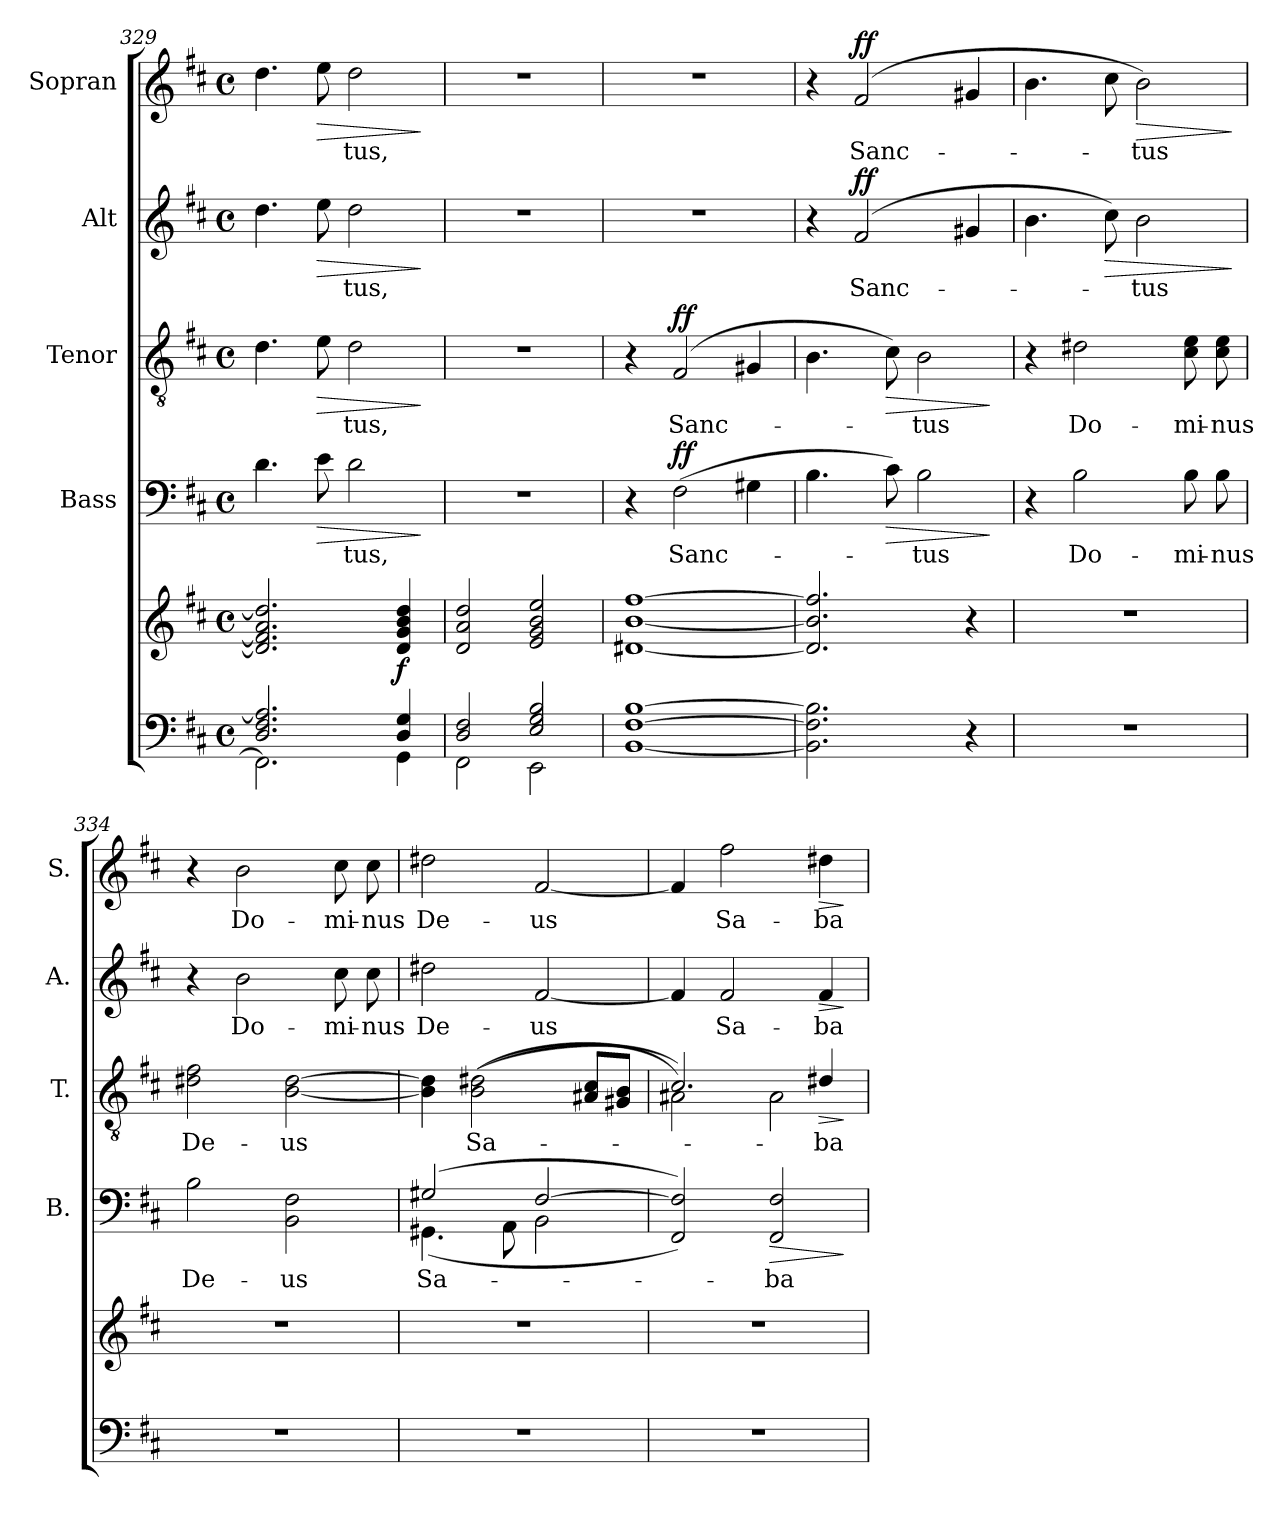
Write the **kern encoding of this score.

**kern	**kern	**dynam	**kern	**text	**dynam	**kern	**text	**dynam	**kern	**text	**dynam	**kern	**text	**dynam
*part5	*part5	*part5	*part4	*part4	*part4	*part3	*part3	*part3	*part2	*part2	*part2	*part1	*part1	*part1
*staff6	*staff5	*staff5/6	*staff4	*staff4	*staff4	*staff3	*staff3	*staff3	*staff2	*staff2	*staff2	*staff1	*staff1	*staff1
*	*	*	*I"Bass	*	*	*I"Tenor	*	*	*I"Alt	*	*	*I"Sopran	*	*
*	*	*	*I'B.	*	*	*I'T.	*	*	*I'A.	*	*	*I'S.	*	*
*clefF4	*clefG2	*	*clefF4	*	*	*clefGv2	*	*	*clefG2	*	*	*clefG2	*	*
*k[f#c#]	*k[f#c#]	*	*k[f#c#]	*	*	*k[f#c#]	*	*	*k[f#c#]	*	*	*k[f#c#]	*	*
*D:	*D:	*	*D:	*	*	*D:	*	*	*D:	*	*	*D:	*	*
*M4/4	*M4/4	*	*M4/4	*	*	*M4/4	*	*	*M4/4	*	*	*M4/4	*	*
*met(c)	*met(c)	*	*met(c)	*	*	*met(c)	*	*	*met(c)	*	*	*met(c)	*	*
=329	=329	=329	=329	=329	=329	=329	=329	=329	=329	=329	=329	=329	=329	=329
*^	*	*	*	*	*	*	*	*	*	*	*	*	*	*
2.D/ 2.F#/ 2.A/]	2.FF#\]	2.d/] 2.f#/] 2.a/ 2.dd/]	.	4.d\	.	.	4.d\	.	.	4.dd\	.	.	4.dd\	.	.
!	!	!	!	!	!	!LO:HP:b	!	!	!LO:HP:b	!	!	!LO:HP:b	!	!	!LO:HP:b
.	.	.	.	8e\	.	>	8e\	.	>	8ee\	.	>	8ee\	.	>
!	!	!	!	!	!LO:LY:b	!	!	!LO:LY:b	!	!	!LO:LY:b	!	!	!LO:LY:b	!
.	.	.	.	2d\	-tus,	.	2d\	-tus,	.	2dd\	-tus,	.	2dd\	-tus,	.
!	!	!	!LO:DY:b	!	!	!	!	!	!	!	!	!	!	!	!
4D/ 4G/	4GG\	4d/ 4g/ 4b/ 4dd/	f	.	.	.	.	.	.	.	.	.	.	.	.
*v	*v	*	*	*	*	*	*	*	*	*	*	*	*	*	*
.	.	.	.	.	]	.	.	]	.	.	]	.	.	]
=330	=330	=330	=330	=330	=330	=330	=330	=330	=330	=330	=330	=330	=330	=330
*^	*	*	*	*	*	*	*	*	*	*	*	*	*	*
2D/ 2F#/	2FF#\	2d/ 2a/ 2dd/	.	1r	.	.	1r	.	.	1r	.	.	1r	.	.
2E/ 2G/ 2B/	2EE\	2e/ 2g/ 2b/ 2ee/	.	.	.	.	.	.	.	.	.	.	.	.	.
*v	*v	*	*	*	*	*	*	*	*	*	*	*	*	*	*
=331	=331	=331	=331	=331	=331	=331	=331	=331	=331	=331	=331	=331	=331	=331
[1BB [1F# [1B	[1d#X [1b [1ff#	.	4r	.	.	4r	.	.	1r	.	.	1r	.	.
!	!	!	!	!LO:LY:b	!LO:DY:a	!	!LO:LY:b	!LO:DY:a	!	!	!	!	!	!
.	.	.	(>2F#\	Sanc-	ff	(2F#/	Sanc-	ff	.	.	.	.	.	.
.	.	.	4G#X\	.	.	4G#X/	.	.	.	.	.	.	.	.
!!LO:LB:g=z
=332	=332	=332	=332	=332	=332	=332	=332	=332	=332	=332	=332	=332	=332	=332
2.BB\] 2.F#\] 2.B\]	2.d#/] 2.b/] 2.ff#/]	.	4.B\	.	.	4.B\	.	.	4r	.	.	4r	.	.
!	!	!	!	!	!	!	!	!	!	!LO:LY:b	!LO:DY:a	!	!LO:LY:b	!LO:DY:a
.	.	.	.	.	.	.	.	.	(2f#/	Sanc-	ff	(2f#/	Sanc-	ff
!	!	!	!	!	!LO:HP:b	!	!	!LO:HP:b	!	!	!	!	!	!
.	.	.	8c#\)	.	>	8c#\)	.	>	.	.	.	.	.	.
!	!	!	!	!LO:LY:b	!	!	!LO:LY:b	!	!	!	!	!	!	!
.	.	.	2B\	-tus	.	2B\	-tus	.	.	.	.	.	.	.
4r	4r	.	.	.	.	.	.	.	4g#X/	.	.	4g#X/	.	.
.	.	.	.	.	]	.	.	]	.	.	.	.	.	.
=333	=333	=333	=333	=333	=333	=333	=333	=333	=333	=333	=333	=333	=333	=333
1r	1r	.	4r	.	.	4r	.	.	4.b\	.	.	4.b\	.	.
!	!	!	!	!LO:LY:b	!	!	!LO:LY:b	!	!	!	!	!	!	!
.	.	.	2B\	Do-	.	2d#X\	Do-	.	.	.	.	.	.	.
!	!	!	!	!	!	!	!	!	!	!	!LO:HP:b	!	!	!
.	.	.	.	.	.	.	.	.	8cc#\)	.	>	8cc#\	.	.
!	!	!	!	!	!	!	!	!	!	!LO:LY:b	!	!	!LO:LY:b	!LO:HP:b
.	.	.	.	.	.	.	.	.	2b\	-tus	.	2b\)	-tus	>
!	!	!	!	!LO:LY:b	!	!	!LO:LY:b	!	!	!	!	!	!	!
.	.	.	8B\	-mi-	.	8c#\ 8e\	-mi-	.	.	.	.	.	.	.
!	!	!	!	!LO:LY:b	!	!	!LO:LY:b	!	!	!	!	!	!	!
.	.	.	8B\	-nus	.	8c#\ 8e\	-nus	.	.	.	.	.	.	.
.	.	.	.	.	.	.	.	.	.	.	]	.	.	]
=334	=334	=334	=334	=334	=334	=334	=334	=334	=334	=334	=334	=334	=334	=334
!	!	!	!	!LO:LY:b	!	!	!LO:LY:b	!	!	!	!	!	!	!
1r	1r	.	2B\	De-	.	2d#X\ 2f#\	De-	.	4r	.	.	4r	.	.
!	!	!	!	!	!	!	!	!	!	!LO:LY:b	!	!	!LO:LY:b	!
.	.	.	.	.	.	.	.	.	2b\	Do-	.	2b\	Do-	.
!	!	!	!	!LO:LY:b	!	!	!LO:LY:b	!	!	!	!	!	!	!
.	.	.	2BB\ 2F#\	-us	.	[2B\ [2d#\	-us	.	.	.	.	.	.	.
!	!	!	!	!	!	!	!	!	!	!LO:LY:b	!	!	!LO:LY:b	!
.	.	.	.	.	.	.	.	.	8cc#\	-mi-	.	8cc#\	-mi-	.
!	!	!	!	!	!	!	!	!	!	!LO:LY:b	!	!	!LO:LY:b	!
.	.	.	.	.	.	.	.	.	8cc#\	-nus	.	8cc#\	-nus	.
=335	=335	=335	=335	=335	=335	=335	=335	=335	=335	=335	=335	=335	=335	=335
!	!	!	!	!LO:LY:b	!	!	!	!	!	!LO:LY:b	!	!	!LO:LY:b	!
*	*	*	*^	*	*	*	*	*	*	*	*	*	*	*
1r	1r	.	(2G#X/	(<4.GG#X\	Sa-	.	4B\] 4d#\]	.	.	2dd#X\	De-	.	2dd#X\	De-	.
!	!	!	!	!	!	!	!	!LO:LY:b	!	!	!	!	!	!	!
.	.	.	.	.	.	.	(>(2B\ 2d#X\	Sa-	.	.	.	.	.	.	.
.	.	.	.	8AA\	.	.	.	.	.	.	.	.	.	.	.
!	!	!	!	!	!	!	!	!	!	!	!LO:LY:b	!	!	!LO:LY:b	!
.	.	.	[>2F#/	2BB\	.	.	.	.	.	[2f#/	-us	.	[2f#/	-us	.
.	.	.	.	.	.	.	8A#X/ 8c#/L	.	.	.	.	.	.	.	.
.	.	.	.	.	.	.	8G#X/ 8B/J	.	.	.	.	.	.	.	.
*	*	*	*v	*v	*	*	*	*	*	*	*	*	*	*	*
=336	=336	=336	=336	=336	=336	=336	=336	=336	=336	=336	=336	=336	=336	=336
*	*	*	*	*	*	*^	*	*	*	*	*	*	*	*
1r	1r	.	2FF#/ 2F#/]))	.	.	2.c#/)	2A#X\)	.	.	4f#/]	.	.	4f#/]	.	.
!	!	!	!	!	!	!	!	!	!	!	!LO:LY:b	!	!	!LO:LY:b	!
.	.	.	.	.	.	.	.	.	.	2f#/	Sa-	.	2ff#\	Sa-	.
!	!	!	!	!LO:LY:b	!LO:HP:b	!	!	!	!	!	!	!	!	!	!
.	.	.	2FF#/ 2F#/	-ba-	>	.	2A#\	.	.	.	.	.	.	.	.
!	!	!	!	!	!	!	!	!LO:LY:b	!LO:HP:b	!	!LO:LY:b	!LO:HP:b	!	!LO:LY:b	!LO:HP:b
.	.	.	.	.	.	4d#X/	.	-ba-	>	4f#/	-ba-	>	4dd#X\	-ba-	>
*	*	*	*	*	*	*v	*v	*	*	*	*	*	*	*	*
.	.	.	.	.	]	.	.	]	.	.	]	.	.	]
=	=	=	=	=	=	=	=	=	=	=	=	=	=	=
*-	*-	*-	*-	*-	*-	*-	*-	*-	*-	*-	*-	*-	*-	*-
